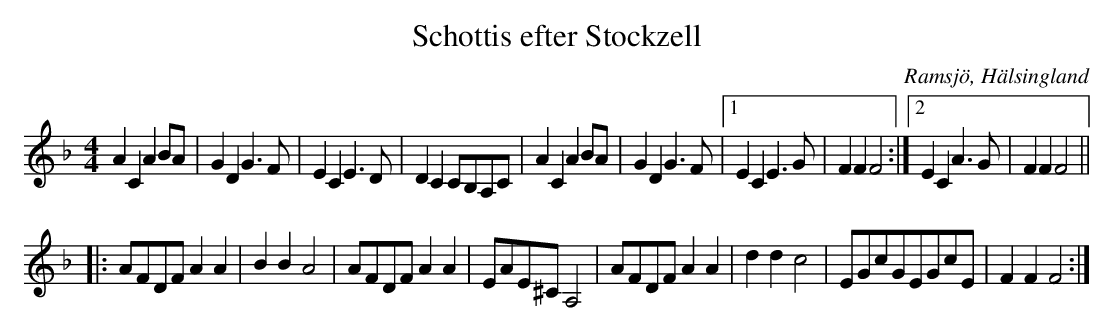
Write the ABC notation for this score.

X:1
T: Schottis efter Stockzell
O: Ramsjö, Hälsingland
M: 4/4
L: 1/8
K: F
A2 C2 A2 BA|G2 D2 G2>F2|E2 C2 E2>D2|D2 C2 CB,A,C|A2 C2 A2 BA|G2 D2 G2>F2|1 E2 C2 E2>G2|F2 F2 F4:|2 E2 C2 A2>G2|F2 F2 F4||
|:AFDF A2 A2| B2 B2 A4|AFDF A2 A2|EAE^CA,4|AFDF A2 A2| d2 d2 c4|EGcGEGcE|F2 F2 F4:|
